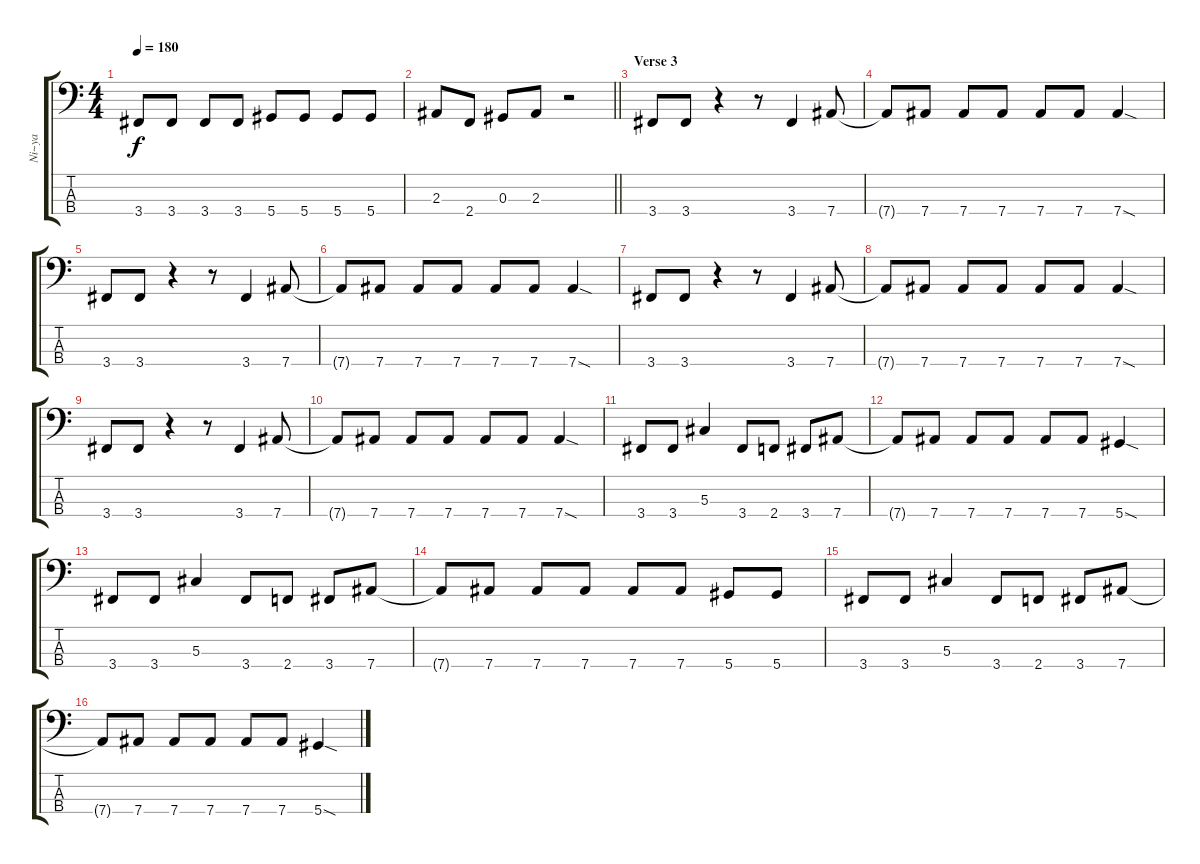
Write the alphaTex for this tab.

\track ("Ni~ya" "Ni~ya") {instrument electricbasspick}
\staff {score tabs}
\tuning (Gb2 Db2 Ab1 Eb1) {hide}
\ts (4 4)
\tempo 180
\clef f4
\ks c
3.4.8{dy f} 3.4.8 3.4.8 3.4.8 5.4.8 5.4.8 5.4.8 5.4.8 |
\barLineRight lightlight
2.3.8 2.4.8 0.3.8 2.3.8 r.2 |
\section ("" "Verse 3")
3.4.8 3.4.8 r.4 r.8 3.4.4 7.4.8 |
7.4{t}.8 7.4.8 7.4.8 7.4.8 7.4.8 7.4.8 7.4{sod}.4 |
3.4.8 3.4.8 r.4 r.8 3.4.4 7.4.8 |
7.4{t}.8 7.4.8 7.4.8 7.4.8 7.4.8 7.4.8 7.4{sod}.4 |
3.4.8 3.4.8 r.4 r.8 3.4.4 7.4.8 |
7.4{t}.8 7.4.8 7.4.8 7.4.8 7.4.8 7.4.8 7.4{sod}.4 |
3.4.8 3.4.8 r.4 r.8 3.4.4 7.4.8 |
7.4{t}.8 7.4.8 7.4.8 7.4.8 7.4.8 7.4.8 7.4{sod}.4 |
3.4.8 3.4.8 5.3.4 3.4.8 2.4.8 3.4.8 7.4.8 |
7.4{t}.8 7.4.8 7.4.8 7.4.8 7.4.8 7.4.8 5.4{sod}.4 |
3.4.8 3.4.8 5.3.4 3.4.8 2.4.8 3.4.8 7.4.8 |
7.4{t}.8 7.4.8 7.4.8 7.4.8 7.4.8 7.4.8 5.4.8 5.4.8 |
3.4.8 3.4.8 5.3.4 3.4.8 2.4.8 3.4.8 7.4.8 |
7.4{t}.8 7.4.8 7.4.8 7.4.8 7.4.8 7.4.8 5.4{sod}.4
